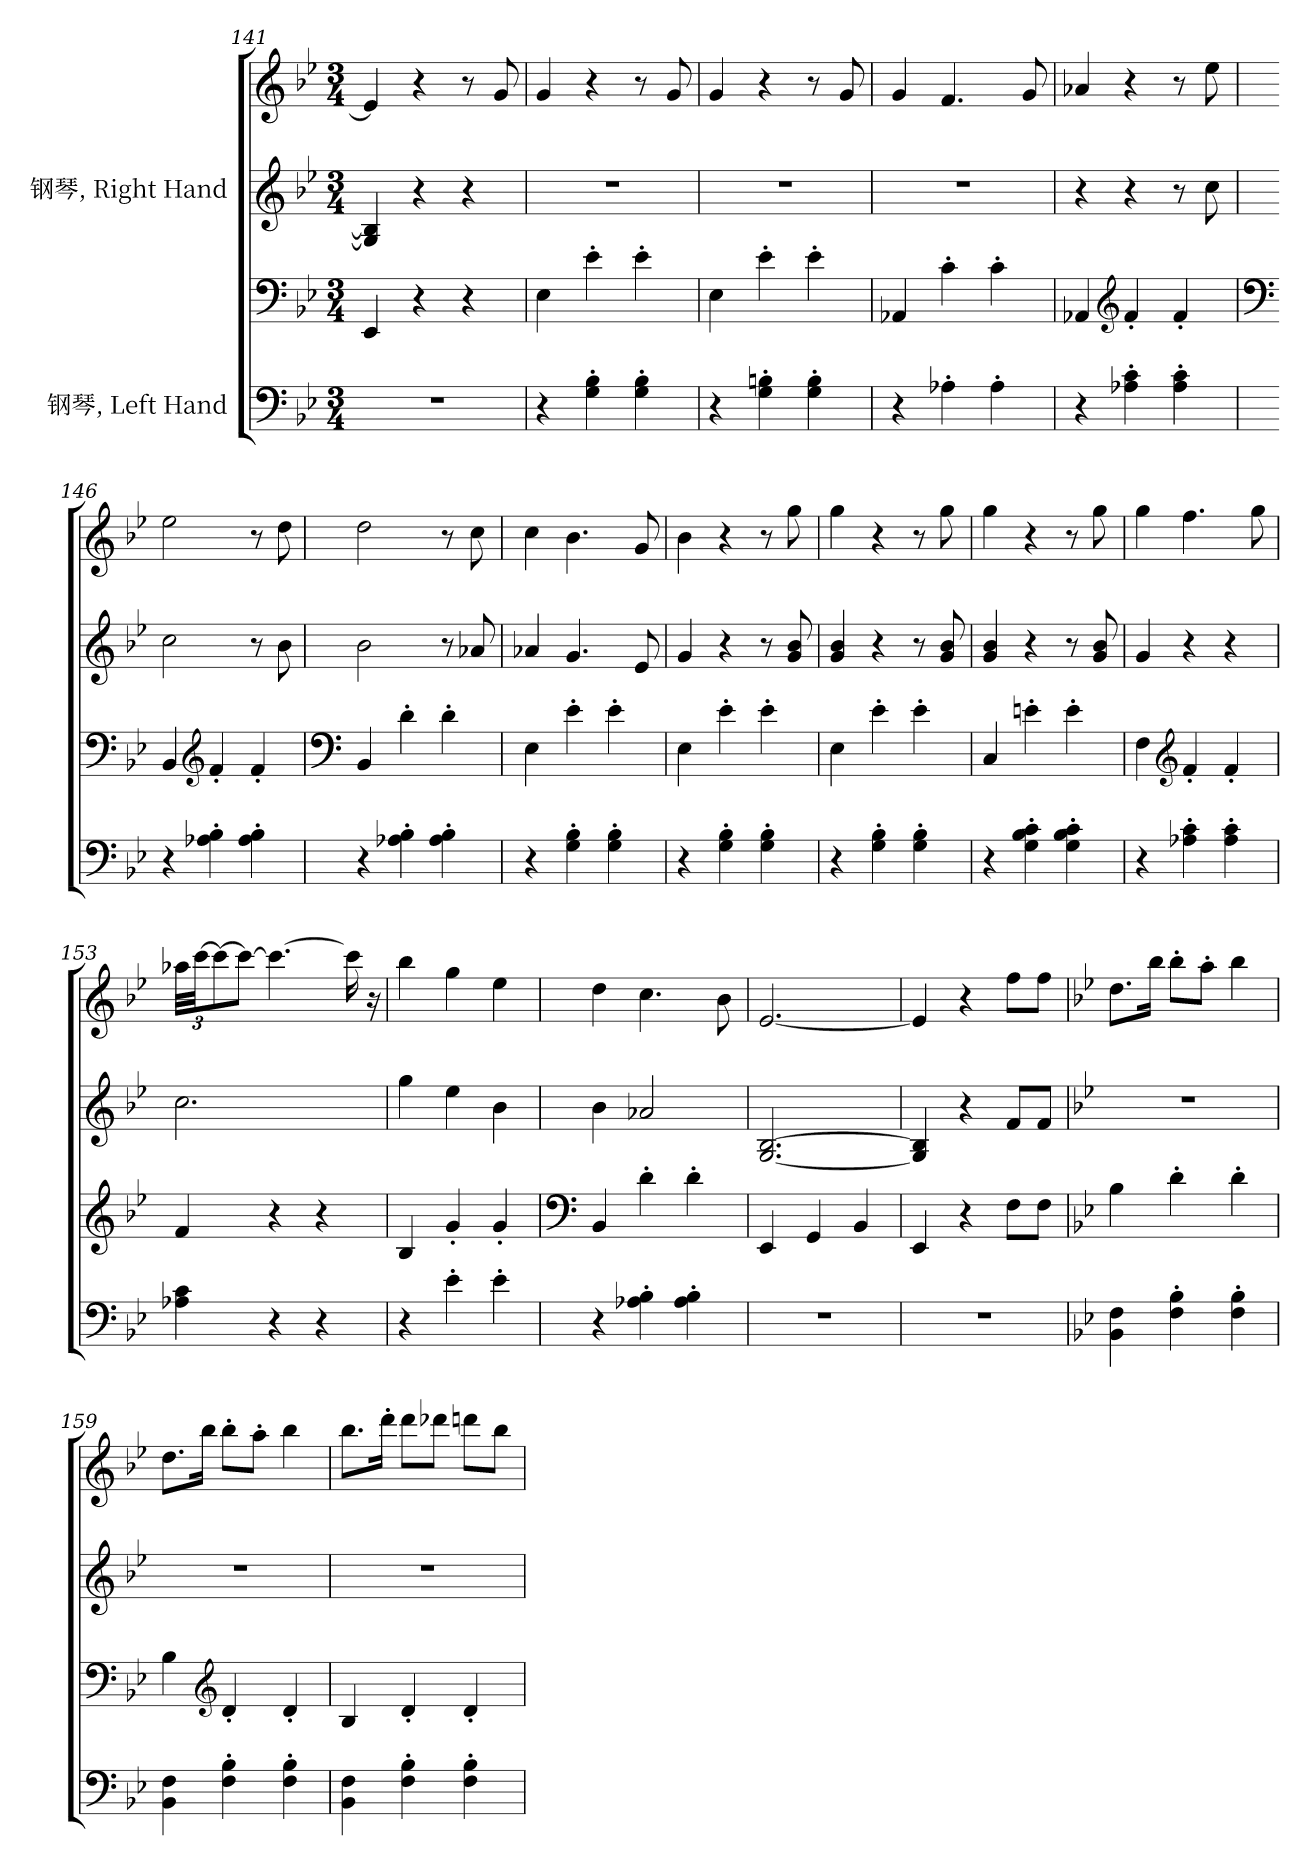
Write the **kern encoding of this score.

**kern	**kern	**kern	**kern
*part2	*part2	*part1	*part1
*staff4	*staff3	*staff2	*staff1
*I"钢琴, Left Hand	*	*I"钢琴, Right Hand	*
!!LO:PB:g=z
*clefF4	*clefF4	*clefG2	*clefG2
*k[b-e-]	*k[b-e-]	*k[b-e-]	*k[b-e-]
*M3/4	*M3/4	*M3/4	*M3/4
=141	=141	=141	=141
2.r	4EE-/	4G/] 4B-/]	4e-/]
.	4r	4r	4r
.	4r	4r	8r
.	.	.	8g/
=142	=142	=142	=142
4r	4E-\	2.r	4g/
4G\' 4B-\'	4e-'\	.	4r
4G\' 4B-\'	4e-'\	.	8r
.	.	.	8g/
=143	=143	=143	=143
4r	4E-\	2.r	4g/
4G\' 4Bn\'	4e-'\	.	4r
4G\' 4B\'	4e-'\	.	8r
.	.	.	8g/
=144	=144	=144	=144
4r	4AA-/	2.r	4g/
4A-'\	4c'\	.	4.f/
4A-'\	4c'\	.	.
.	.	.	8g/
=145	=145	=145	=145
4r	4AA-/	4r	4a-/
*	*clefG2	*	*
4A-\' 4c\'	4f'/	4r	4r
4A-\' 4c\'	4f'/	8r	8r
.	.	8cc\	8ee-\
=146	=146	=146	=146
*	*clefF4	*	*
4r	4BB-/	2cc\	2ee-\
*	*clefG2	*	*
4A-\' 4B-\'	4f'/	.	.
4A-\' 4B-\'	4f'/	8r	8r
.	.	8b-\	8dd\
!!LO:LB:g=z
=147	=147	=147	=147
*	*clefF4	*	*
4r	4BB-/	2b-\	2dd\
4A-\' 4B-\'	4d'\	.	.
4A-\' 4B-\'	4d'\	8r	8r
.	.	8a-/	8cc\
=148	=148	=148	=148
4r	4E-\	4a-/	4cc\
4G\' 4B-\'	4e-'\	4.g/	4.b-\
4G\' 4B-\'	4e-'\	.	.
.	.	8e-/	8g/
=149	=149	=149	=149
4r	4E-\	4g/	4b-\
4G\' 4B-\'	4e-'\	4r	4r
4G\' 4B-\'	4e-'\	8r	8r
*	*	*	*MM136
.	.	8g/ 8b-/	8gg\
=150	=150	=150	=150
4r	4E-\	4g/ 4b-/	4gg\
4G\' 4B-\'	4e-'\	4r	4r
4G\' 4B-\'	4e-'\	8r	8r
.	.	8g/ 8b-/	8gg\
=151	=151	=151	=151
4r	4C/	4g/ 4b-/	4gg\
4G\' 4B-\' 4c\'	4en'\	4r	4r
4G\' 4B-\' 4c\'	4e'\	8r	8r
.	.	8g/ 8b-/	8gg\
=152	=152	=152	=152
*	*	*	*MM139
4r	4F\	4g/	4gg\
*	*clefG2	*	*
4A-\' 4c\'	4f'/	4r	4.ff\
4A-\' 4c\'	4f'/	4r	.
.	.	.	8gg\
!!LO:LB:g=z
=153	=153	=153	=153
*	*	*	*Xbrackettup
4A-\ 4c\	4f/	2.cc\	48aa-\LLL
.	.	.	[48ccc\JJ
.	.	.	12ccc\_
.	.	.	8ccc\J_
*	*	*	*MM133
4r	4r	.	4.ccc\_
4r	4r	.	.
.	.	.	16ccc\]
.	.	.	16r
=154	=154	=154	=154
4r	4B-/	4gg\	4bb-\
4e-'\	4g'/	4ee-\	4gg\
4e-'\	4g'/	4b-\	4ee-\
=155	=155	=155	=155
*	*clefF4	*	*
4r	4BB-/	4b-\	4dd\
4A-\' 4B-\'	4d'\	2a-/	4.cc\
4A-\' 4B-\'	4d'\	.	.
.	.	.	8b-\
=156	=156	=156	=156
2.r	4EE-/	[2.G/ [2.B-/	[2.e-/
.	4GG/	.	.
.	4BB-/	.	.
=157	=157	=157	=157
2.r	4EE-/	4G/] 4B-/]	4e-/]
.	4r	4r	4r
*	*	*	*MM136
.	8F\L	8f/L	8ff\L
.	8F\J	8f/J	8ff\J
=158	=158	=158	=158
*k[b-e-]	*k[b-e-]	*k[b-e-]	*k[b-e-]
4BB-\ 4F\	4B-\	2.r	8.dd\L
.	.	.	16bb-\Jk
4F\' 4B-\'	4d'\	.	8bb-'\L
.	.	.	8aa'\J
4F\' 4B-\'	4d'\	.	4bb-\
!!LO:PB:g=z
=159	=159	=159	=159
4BB-\ 4F\	4B-\	2.r	8.dd\L
.	.	.	16bb-\Jk
*	*clefG2	*	*
4F\' 4B-\'	4d'/	.	8bb-'\L
.	.	.	8aa'\J
4F\' 4B-\'	4d'/	.	4bb-\
=160	=160	=160	=160
4BB-\ 4F\	4B-/	2.r	8.bb-\L
.	.	.	16ddd'\Jk
4F\' 4B-\'	4d'/	.	8ddd\L
.	.	.	8ddd-X\J
4F\' 4B-\'	4d'/	.	8dddn\L
.	.	.	8bb-\J
=	=	=	=
*-	*-	*-	*-
